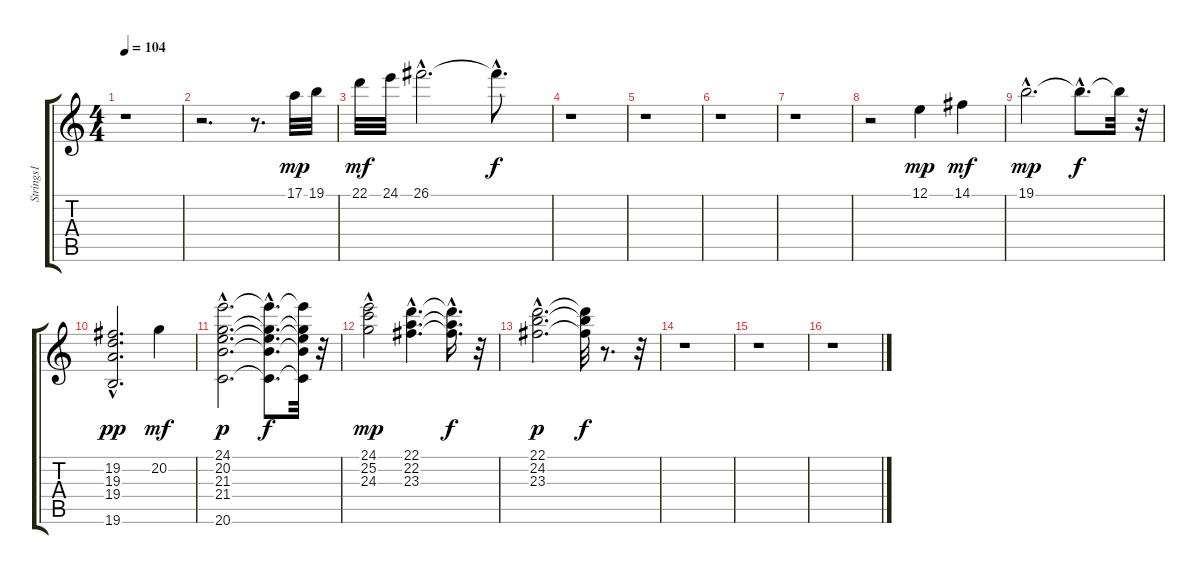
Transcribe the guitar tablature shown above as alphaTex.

\track ("Strings1" "Strings1") {instrument stringensemble1}
\staff {score tabs}
\tuning (E4 B3 G3 D3 A2 E2) {hide}
\ts (4 4)
\tempo 104
\clef g2
\ks c
r.1{dy f} |
r.2{d} r.8{d} 17.1.32{dy mp} 19.1.32 |
22.1.32{dy mf} 24.1.32 26.1{hac}.2{d} 26.1{hac t}.8{d dy f} |
r.1 |
r.1 |
r.1 |
r.1 |
r.2 12.1.4{dy mp} 14.1.4{dy mf} |
19.1{hac}.2{d dy mp} 19.1{hac t}.8{d dy f} 19.1{t}.32 r.32 |
(19.2 19.3{hac} 19.4{hac} 19.6).2{d dy pp} 20.2.4{dy mf} |
(24.1{hac} 20.2{hac} 21.3{hac} 21.4{hac} 20.6{hac}).2{d dy p} (24.1{hac t} 20.2{hac t} 21.3{hac t} 21.4{hac t} 20.6{hac t}).8{d dy f} (24.1{t} 20.2{t} 21.3{t} 21.4{t} 20.6{t}).32 r.32 |
(24.1{hac} 25.2 24.3{hac}).2{dy mp} (22.1{hac} 22.2{hac} 23.3{hac}).4{d} (22.1{hac t} 22.2{hac t} 23.3{hac t}).16{d dy f} r.32 |
(22.1{hac} 24.2{hac} 23.3{hac}).2{d dy p} (22.1{t} 24.2{t} 23.3{t}).32{dy f} r.8{d} r.32 |
r.1 |
r.1 |
r.1
